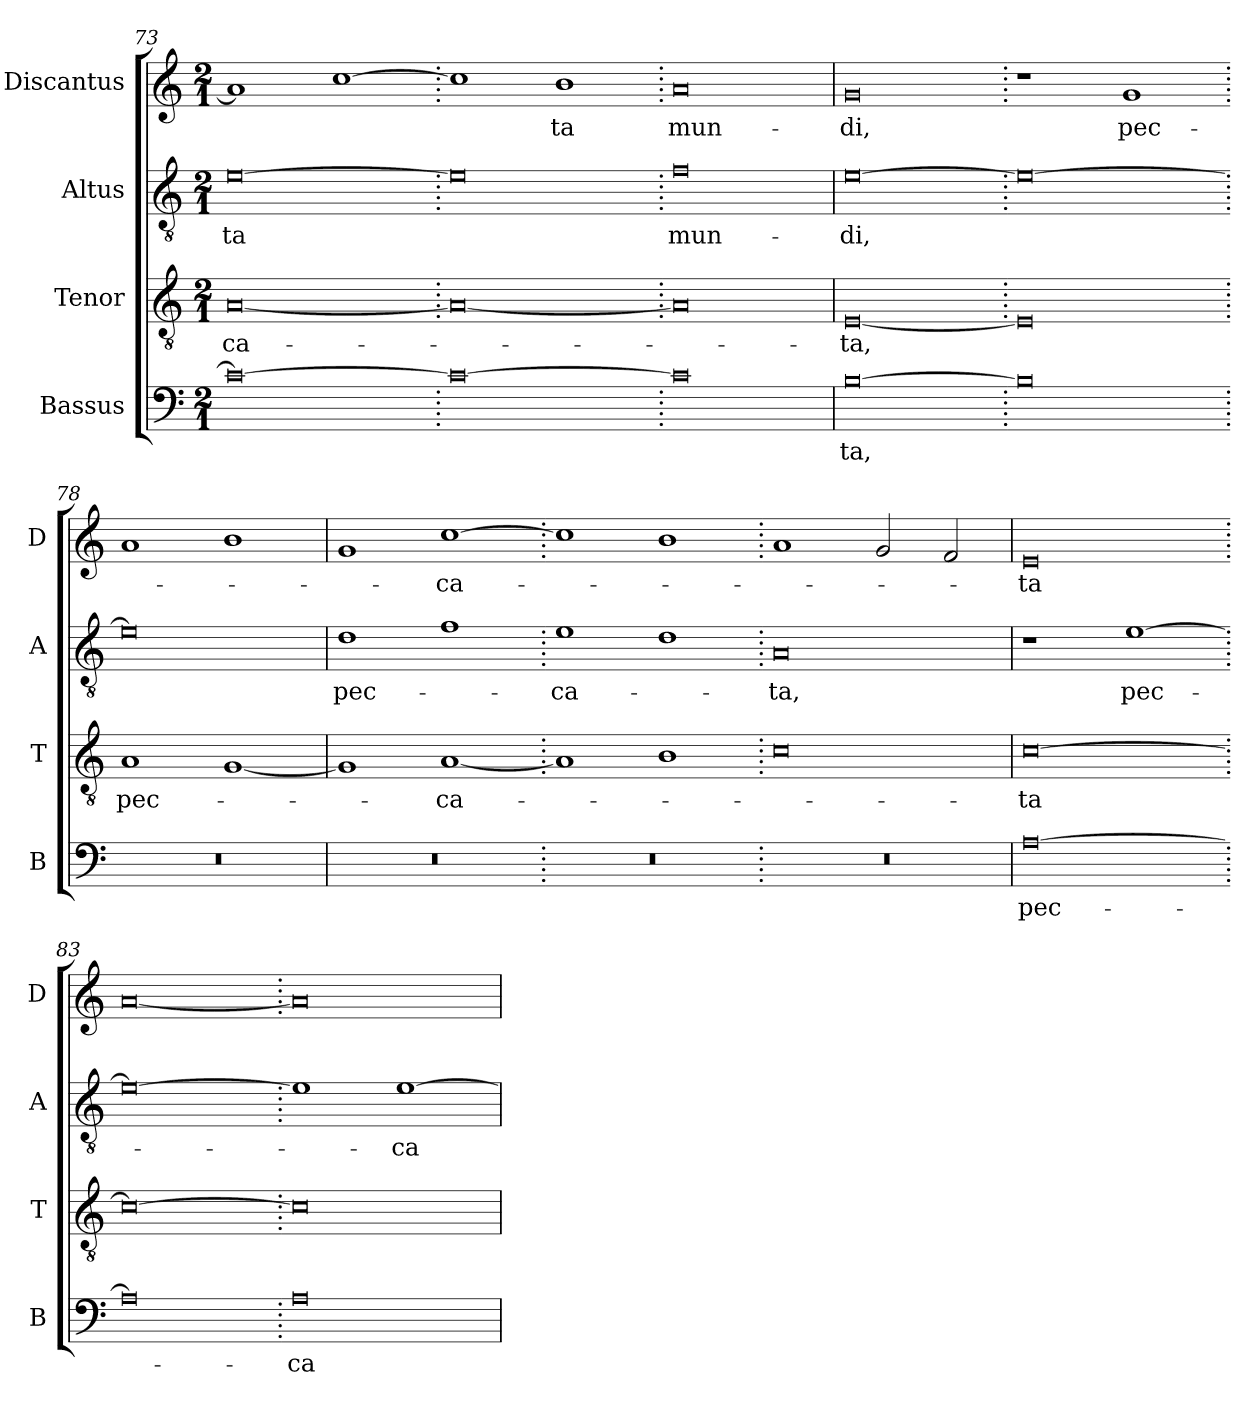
**kern	**text	**kern	**text	**kern	**text	**kern	**text
*part4	*part4	*part3	*part3	*part2	*part2	*part1	*part1
*staff4	*staff4	*staff3	*staff3	*staff2	*staff2	*staff1	*staff1
*I"Bassus	*	*I"Tenor	*	*I"Altus	*	*I"Discantus	*
*I'B	*	*I'T	*	*I'A	*	*I'D	*
*clefF4	*	*clefGv2	*	*clefGv2	*	*clefG2	*
*k[]	*	*k[]	*	*k[]	*	*k[]	*
*M2/1	*	*M2/1	*	*M2/1	*	*M2/1	*
=73	=73	=73	=73	=73	=73	=73	=73
0c_	.	[0A	-ca-	[0e	-ta	1a]	.
.	.	.	.	.	.	[1cc	.
=74.	=74.	=74.	=74.	=74.	=74.	=74.	=74.
0c_	.	0A_	.	0e]	.	1cc]	.
.	.	.	.	.	.	1b	-ta
=75.	=75.	=75.	=75.	=75.	=75.	=75.	=75.
0c]	.	0A]	.	0f	mun-	0a	mun-
=76	=76	=76	=76	=76	=76	=76	=76
[0B	-ta,	[0E	-ta,	[0e	-di,	0g	-di,
=77.	=77.	=77.	=77.	=77.	=77.	=77.	=77.
0B]	.	0E]	.	0e_	.	1r	.
.	.	.	.	.	.	1g	pec-
=78.	=78.	=78.	=78.	=78.	=78.	=78.	=78.
0r	.	1A	pec-	0e]	.	1a	.
.	.	[1G	.	.	.	1b	.
=79	=79	=79	=79	=79	=79	=79	=79
0r	.	1G]	.	1d	pec-	1g	.
.	.	[1A	-ca-	1f	.	[1cc	-ca-
=80.	=80.	=80.	=80.	=80.	=80.	=80.	=80.
0r	.	1A]	.	1e	-ca-	1cc]	.
.	.	1B	.	1d	.	1b	.
=81.	=81.	=81.	=81.	=81.	=81.	=81.	=81.
0r	.	0c	.	0A	-ta,	1a	.
.	.	.	.	.	.	2g	.
.	.	.	.	.	.	2f	.
=82	=82	=82	=82	=82	=82	=82	=82
[0A	pec-	[0c	-ta	1r	.	0e	-ta
.	.	.	.	[1e	pec-	.	.
=83.	=83.	=83.	=83.	=83.	=83.	=83.	=83.
0A]	.	0c_	.	0e_	.	[0a	.
=84.	=84.	=84.	=84.	=84.	=84.	=84.	=84.
0A	-ca-	0c]	.	1e]	.	0a]	.
.	.	.	.	[1e	-ca-	.	.
=	=	=	=	=	=	=	=
*-	*-	*-	*-	*-	*-	*-	*-
